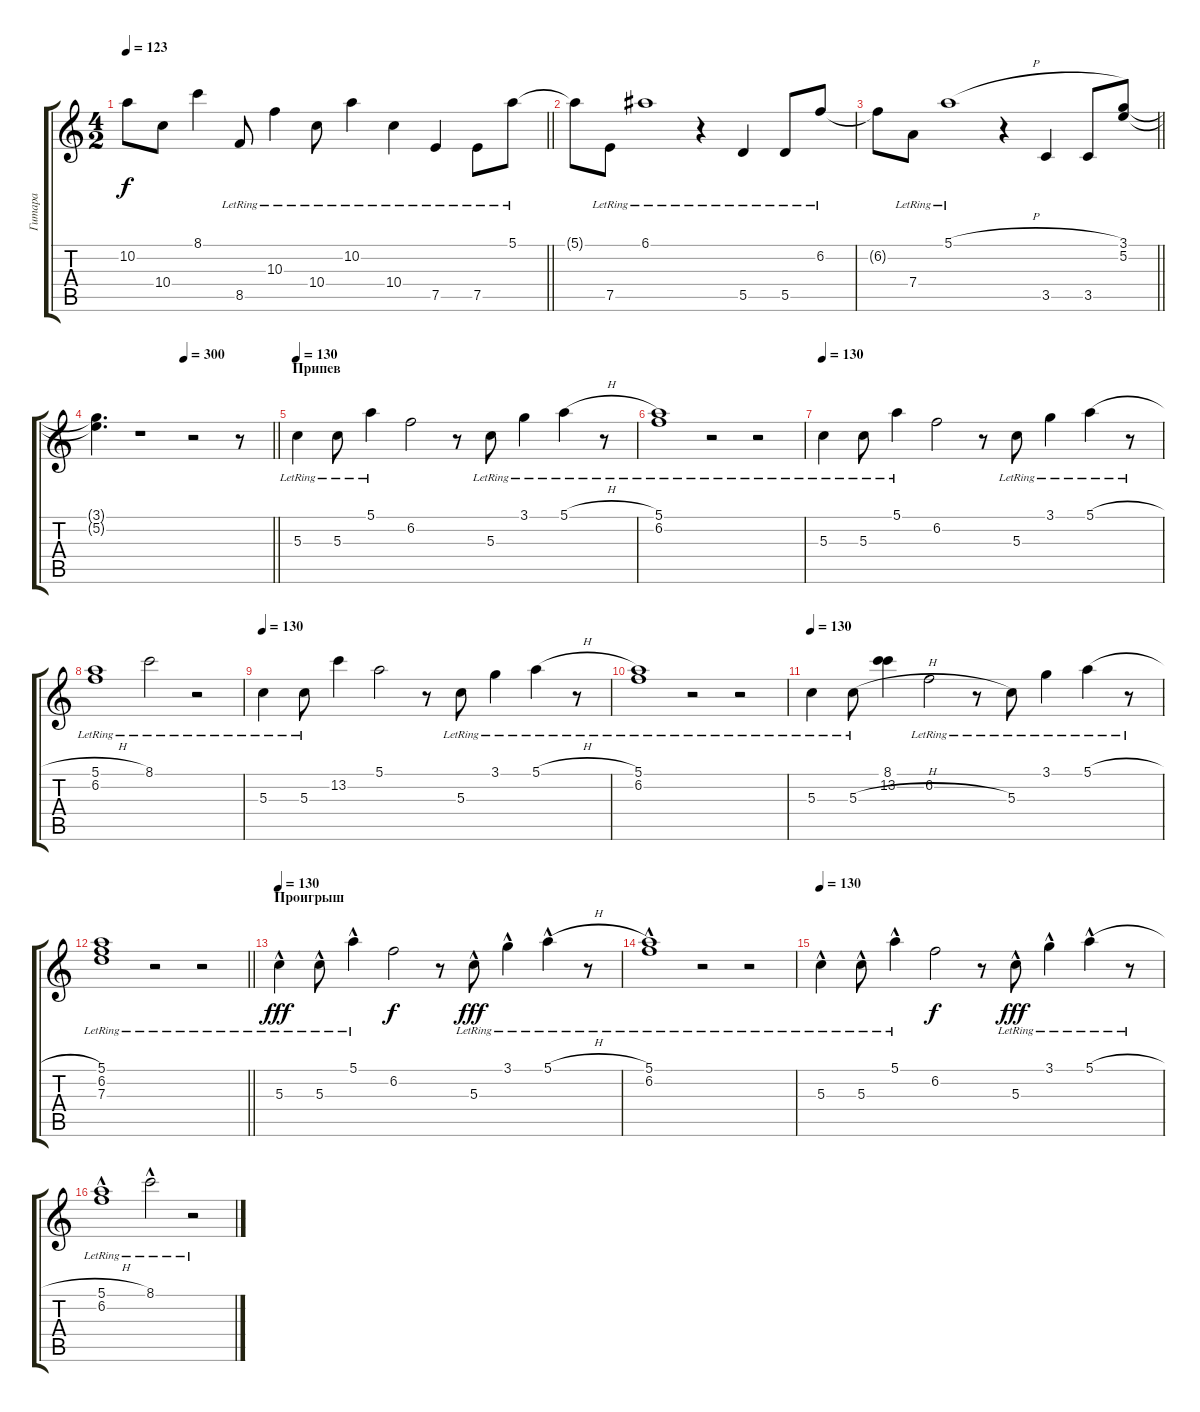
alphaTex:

\track ("Гитара" "Гитара") {instrument acousticguitarnylon}
\staff {score tabs}
\tuning (E4 B3 G3 D3 A2 E2) {hide}
\ts (4 2)
\tempo 123
\clef g2
\barLineRight lightlight
\ks c
10.2{t}.8{dy f} 10.4.8 8.1.4 8.5{lr}.8 10.3{lr}.4 10.4{lr}.8 10.2{lr}.4 10.4{lr}.4 7.5{lr}.4 7.5{lr}.8 5.1{lr}.8 |
5.1{t}.8 7.5{lr}.8 6.1{lr}.1 r.4 5.5{lr}.4 5.5{lr}.8 6.2{lr}.8 |
\barLineRight lightlight
6.2{t}.8 7.4{lr}.8 5.1{h lr}.1 r.4 3.5.4 3.5.8 (3.1 5.2).8 |
\tempo (300 0.5)
\barLineRight lightlight
(3.1{t} 5.2{t}).4{d} r.1 r.2 r.8 |
\section ("" "Припев")
\tempo 130
5.3{lr}.4{volume 10 instrument electricguitarclean} 5.3{lr}.8 5.1{lr}.4 6.2.2 r.8 5.3{lr}.8 3.1{lr}.4 5.1{h lr}.4 r.8 |
(5.1 6.2{lr}).1 r.2 r.2 |
\tempo 130
5.3{lr}.4{volume 16 instrument electricguitarclean} 5.3{lr}.8 5.1{lr}.4 6.2.2 r.8 5.3{lr}.8 3.1{lr}.4 5.1{h lr}.4 r.8 |
(5.1{h} 6.2{lr}).1 8.1{lr}.2 r.2 |
\tempo 130
5.3{lr}.4{volume 16 instrument electricguitarclean} 5.3{lr}.8 13.2.4 5.1.2 r.8 5.3{lr}.8 3.1{lr}.4 5.1{h lr}.4 r.8 |
(5.1 6.2{lr}).1 r.2 r.2 |
\tempo 130
5.3{lr}.4{volume 16 instrument electricguitarclean} 5.3{h lr}.8 (8.1 13.2).4 6.2{lr}.2 r.8 5.3{lr}.8 3.1{lr}.4 5.1{h lr}.4 r.8 |
\barLineRight lightlight
(5.1{lr} 6.2{lr} 7.3{lr}).1 r.2 r.2 |
\section ("" "Проигрыш")
\tempo 130
5.3{hac lr}.4{dy fff volume 16 instrument electricguitarclean} 5.3{hac lr}.8 5.1{hac lr}.4 6.2.2{dy f} r.8 5.3{hac lr}.8{dy fff} 3.1{hac lr}.4 5.1{h hac lr}.4 r.8 |
(5.1{hac} 6.2{hac lr}).1 r.2 r.2 |
\tempo 130
5.3{hac lr}.4{volume 16 instrument electricguitarclean} 5.3{hac lr}.8 5.1{hac lr}.4 6.2.2{dy f} r.8 5.3{hac lr}.8{dy fff} 3.1{hac lr}.4 5.1{h hac lr}.4 r.8 |
(5.1{h hac} 6.2{hac lr}).1 8.1{hac lr}.2 r.2
